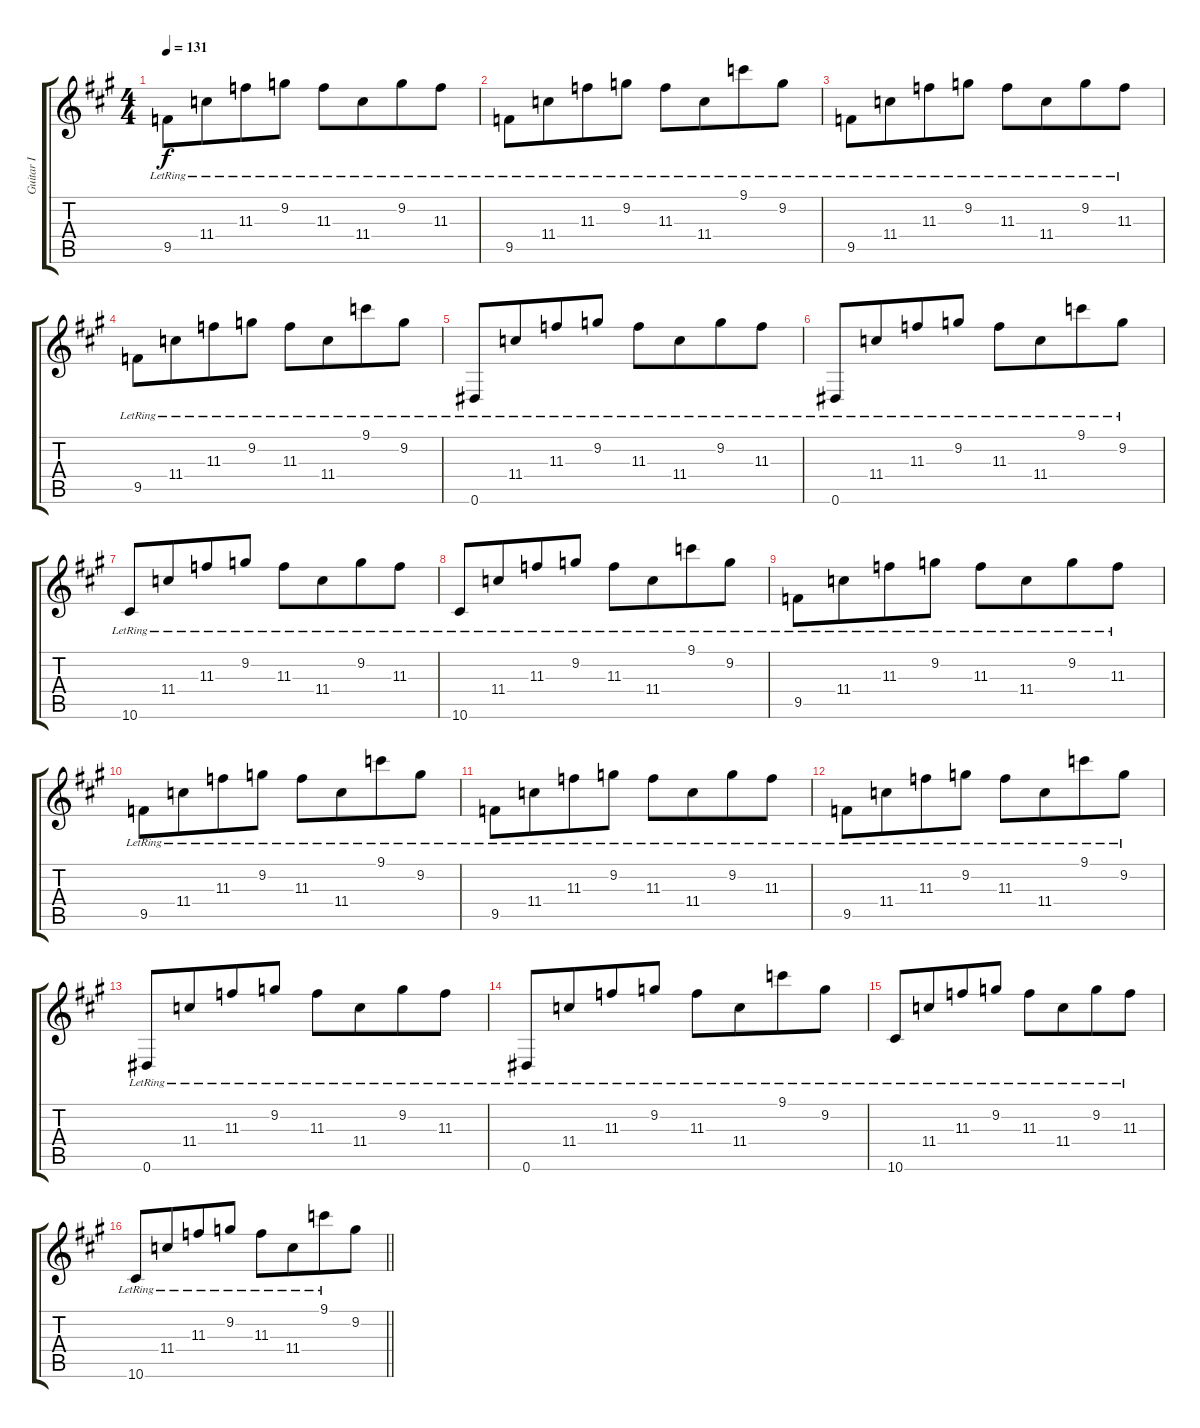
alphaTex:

\track ("Guitar I" "Guitar I") {instrument electricguitarclean}
\staff {score tabs}
\tuning (Eb4 Bb3 Gb3 Db3 Ab2 Eb2) {hide}
\ts (4 4)
\tempo 131
\clef g2
\ks f#minor
9.5{lr}.8{dy f} 11.4{lr}.8{beam merge} 11.3{lr}.8 9.2{lr}.8 11.3{lr}.8 11.4{lr}.8{beam merge} 9.2{lr}.8 11.3{lr}.8 |
9.5{lr}.8 11.4{lr}.8{beam merge} 11.3{lr}.8 9.2{lr}.8 11.3{lr}.8 11.4{lr}.8{beam merge} 9.1{lr}.8 9.2{lr}.8 |
9.5{lr}.8 11.4{lr}.8{beam merge} 11.3{lr}.8 9.2{lr}.8 11.3{lr}.8 11.4{lr}.8{beam merge} 9.2{lr}.8 11.3{lr}.8 |
9.5{lr}.8 11.4{lr}.8{beam merge} 11.3{lr}.8 9.2{lr}.8 11.3{lr}.8 11.4{lr}.8{beam merge} 9.1{lr}.8 9.2{lr}.8 |
0.6{lr}.8 11.4{lr}.8{beam merge} 11.3{lr}.8 9.2{lr}.8 11.3{lr}.8 11.4{lr}.8{beam merge} 9.2{lr}.8 11.3{lr}.8 |
0.6{lr}.8 11.4{lr}.8{beam merge} 11.3{lr}.8 9.2{lr}.8 11.3{lr}.8 11.4{lr}.8{beam merge} 9.1{lr}.8 9.2{lr}.8 |
10.6{lr}.8 11.4{lr}.8{beam merge} 11.3{lr}.8 9.2{lr}.8 11.3{lr}.8 11.4{lr}.8{beam merge} 9.2{lr}.8 11.3{lr}.8 |
10.6{lr}.8 11.4{lr}.8{beam merge} 11.3{lr}.8 9.2{lr}.8 11.3{lr}.8 11.4{lr}.8{beam merge} 9.1{lr}.8 9.2{lr}.8 |
9.5{lr}.8 11.4{lr}.8{beam merge} 11.3{lr}.8 9.2{lr}.8 11.3{lr}.8 11.4{lr}.8{beam merge} 9.2{lr}.8 11.3{lr}.8 |
9.5{lr}.8 11.4{lr}.8{beam merge} 11.3{lr}.8 9.2{lr}.8 11.3{lr}.8 11.4{lr}.8{beam merge} 9.1{lr}.8 9.2{lr}.8 |
9.5{lr}.8 11.4{lr}.8{beam merge} 11.3{lr}.8 9.2{lr}.8 11.3{lr}.8 11.4{lr}.8{beam merge} 9.2{lr}.8 11.3{lr}.8 |
9.5{lr}.8 11.4{lr}.8{beam merge} 11.3{lr}.8 9.2{lr}.8 11.3{lr}.8 11.4{lr}.8{beam merge} 9.1{lr}.8 9.2{lr}.8 |
0.6{lr}.8 11.4{lr}.8{beam merge} 11.3{lr}.8 9.2{lr}.8 11.3{lr}.8 11.4{lr}.8{beam merge} 9.2{lr}.8 11.3{lr}.8 |
0.6{lr}.8 11.4{lr}.8{beam merge} 11.3{lr}.8 9.2{lr}.8 11.3{lr}.8 11.4{lr}.8{beam merge} 9.1{lr}.8 9.2{lr}.8 |
10.6{lr}.8 11.4{lr}.8{beam merge} 11.3{lr}.8 9.2{lr}.8 11.3{lr}.8 11.4{lr}.8{beam merge} 9.2{lr}.8 11.3{lr}.8 |
\barLineRight lightlight
10.6{lr}.8 11.4{lr}.8{beam merge} 11.3{lr}.8 9.2{lr}.8 11.3{lr}.8 11.4{lr}.8{beam merge} 9.1{lr}.8 9.2.8
